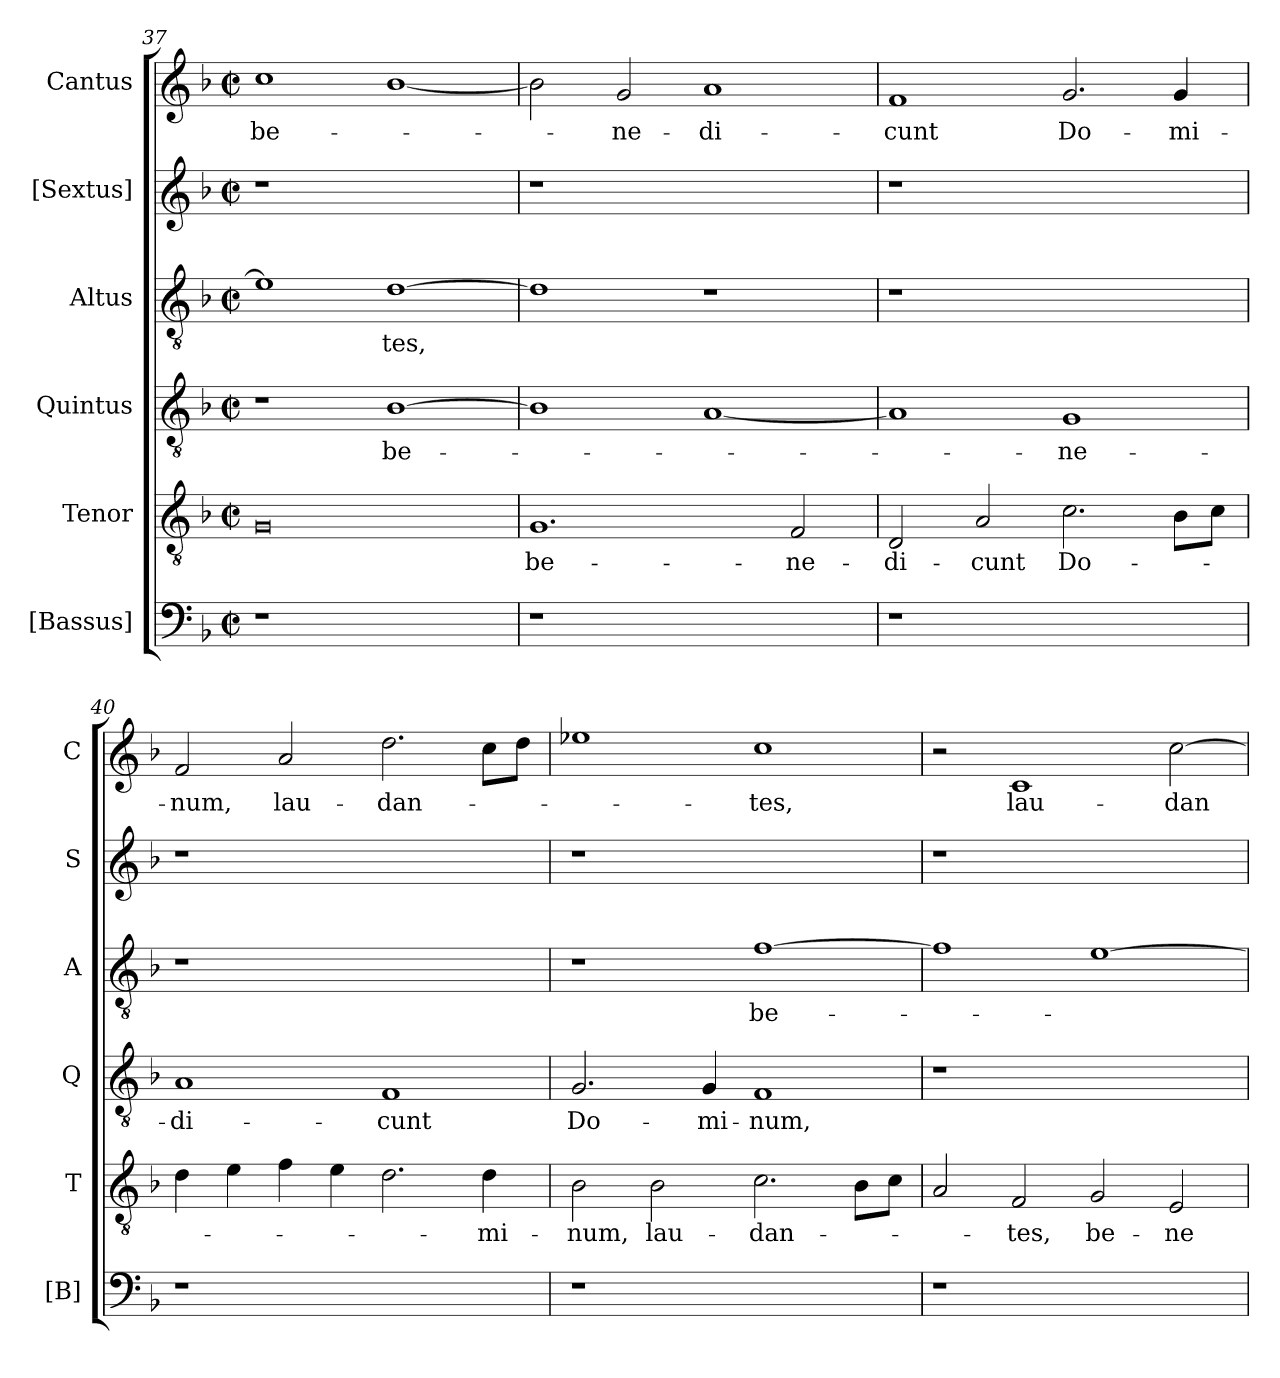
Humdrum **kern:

**kern	**kern	**text	**kern	**text	**kern	**text	**kern	**kern	**text
*part6	*part5	*part5	*part4	*part4	*part3	*part3	*part2	*part1	*part1
*staff6	*staff5	*staff5	*staff4	*staff4	*staff3	*staff3	*staff2	*staff1	*staff1
*I"[Bassus]	*I"Tenor	*	*I"Quintus	*	*I"Altus	*	*I"[Sextus]	*I"Cantus	*
*I'[B]	*I'T	*	*I'Q	*	*I'A	*	*I'S	*I'C	*
*clefF4	*clefGv2	*	*clefGv2	*	*clefGv2	*	*clefG2	*clefG2	*
*k[b-]	*k[b-]	*	*k[b-]	*	*k[b-]	*	*k[b-]	*k[b-]	*
*F:	*F:	*	*F:	*	*F:	*	*F:	*F:	*
*M2/2	*M2/2	*	*M2/2	*	*M2/2	*	*M2/2	*M2/2	*
*met(c|)	*met(c|)	*	*met(c|)	*	*met(c|)	*	*met(c|)	*met(c|)	*
=37	=37	=37	=37	=37	=37	=37	=37	=37	=37
1r	0G/	.	1r	.	1e\]	.	1r	1cc\	be-
1ryy	.	.	[1B-\	be-	[1d\	-tes,	1ryy	[1b-/	.
=38	=38	=38	=38	=38	=38	=38	=38	=38	=38
1r	1.G/	be-	1B-\]	.	1d\]	.	1r	2b-\]	.
.	.	.	.	.	.	.	.	2g/	-ne-
1ryy	.	.	[1A/	.	1r	.	1ryy	1a/	-di-
.	2F/	-ne-	.	.	.	.	.	.	.
=39	=39	=39	=39	=39	=39	=39	=39	=39	=39
1r	2D/	-di-	1A/]	.	1r	.	1r	1f/	-cunt
.	2A/	-cunt	.	.	.	.	.	.	.
1ryy	2.c\	Do-	1G/	-ne-	1ryy	.	1ryy	2.g/	Do-
.	8B-\L	.	.	.	.	.	.	4g/	-mi-
.	8c\J	.	.	.	.	.	.	.	.
=40	=40	=40	=40	=40	=40	=40	=40	=40	=40
1r	4d\	.	1A/	-di-	1r	.	1r	2f/	-num,
.	4e\	.	.	.	.	.	.	.	.
.	4f\	.	.	.	.	.	.	2a/	lau-
.	4e\	.	.	.	.	.	.	.	.
1ryy	2.d\	.	1F/	-cunt	1ryy	.	1ryy	2.dd\	-dan-
.	4d\	-mi-	.	.	.	.	.	8cc\L	.
.	.	.	.	.	.	.	.	8dd\J	.
=41	=41	=41	=41	=41	=41	=41	=41	=41	=41
1r	2B-\	-num,	2.G/	Do-	1r	.	1r	1ee-X\	.
.	2B-\	lau-	.	.	.	.	.	.	.
.	.	.	4G/	-mi-	.	.	.	.	.
1ryy	2.c\	-dan-	1F/	-num,	[1f\	be-	1ryy	1cc\	-tes,
.	8B-\L	.	.	.	.	.	.	.	.
.	8c\J	.	.	.	.	.	.	.	.
=42	=42	=42	=42	=42	=42	=42	=42	=42	=42
1r	2A/	.	1r	.	1f\]	.	1r	2r	.
.	2F/	-tes,	.	.	.	.	.	1c/	lau-
1ryy	2G/	be-	1ryy	.	[1e\	.	1ryy	.	.
.	2E/	-ne-	.	.	.	.	.	[2cc\	-dan-
=	=	=	=	=	=	=	=	=	=
*-	*-	*-	*-	*-	*-	*-	*-	*-	*-
